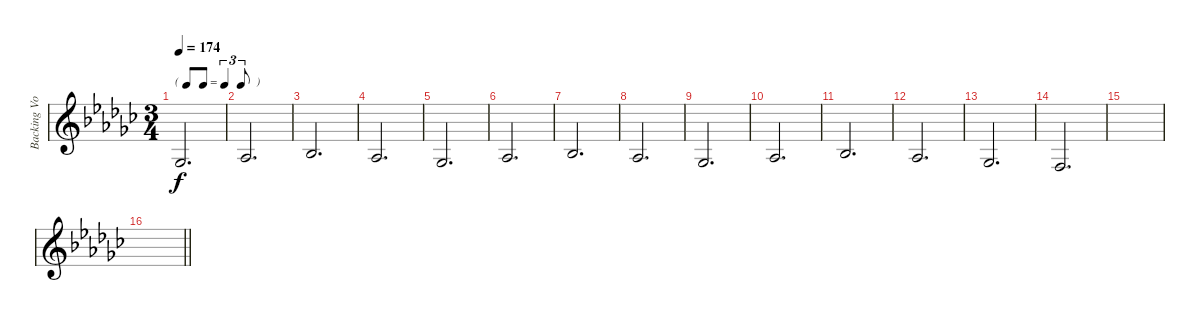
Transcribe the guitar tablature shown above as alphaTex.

\track ("Backing Vocals" "Backing Vo") {instrument voiceoohs}
\staff {score}
\tuning (E4 B3 G3 D3 A2 E2) {hide}
\ts (3 4)
\tf triplet8th
\tempo 174
\clef g2
\ks ebminor
4.4.2{d dy f} |
1.3.2{d} |
3.3.2{d} |
1.3.2{d} |
4.4.2{d} |
1.3.2{d} |
3.3.2{d} |
1.3.2{d} |
4.4.2{d} |
1.3.2{d} |
3.3.2{d} |
1.3.2{d} |
4.4.2{d} |
3.4.2{d} |
|
\barLineRight lightlight
